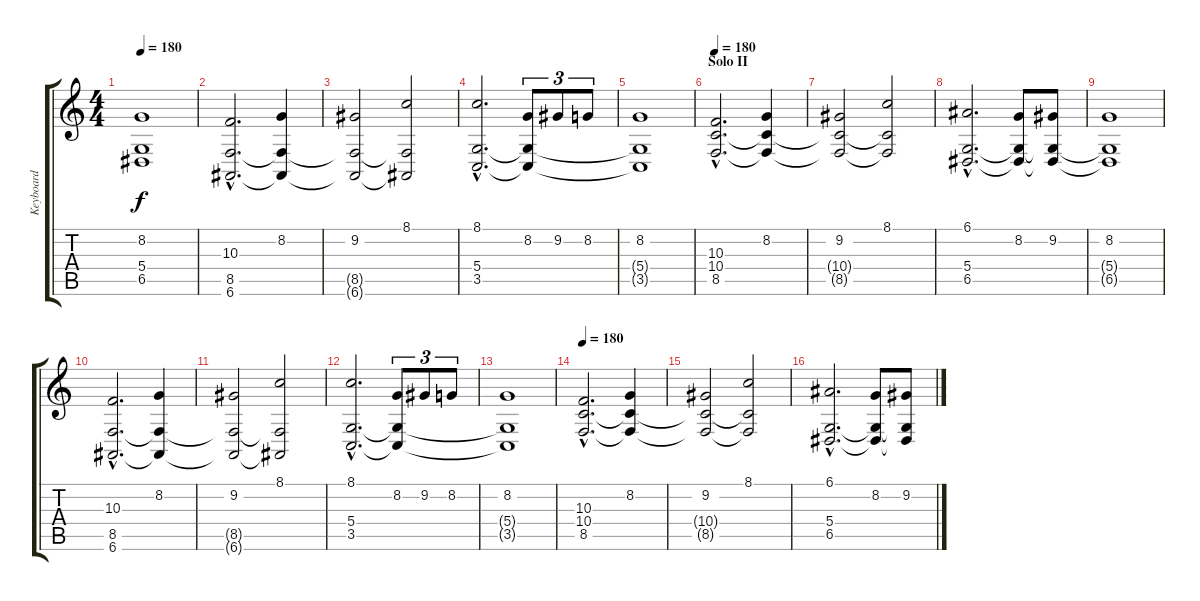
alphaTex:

\track ("Keyboard" "Keyboard") {instrument pad4choir}
\staff {score tabs}
\tuning (E4 B3 G3 D3 A2 E2) {hide}
\ts (4 4)
\tempo 180
\clef g2
\ks c
(8.2 5.4{t} 6.5{t}).1{dy f} |
(10.3{hac} 8.5{hac} 6.6{hac}).2{d} (8.2 8.5{t} 6.6{t}).4 |
(9.2 8.5{t} 6.6{t}).2 (8.1 8.5{t} 6.6{t}).2 |
(8.1{hac} 5.4{hac} 3.5{hac}).2{d} (8.2 5.4{t} 3.5{t}).8{tu (3 2)} 9.2.8{tu (3 2)} 8.2.8{tu (3 2)} |
(8.2 5.4{t} 3.5{t}).1 |
\section ("" "Solo II")
\tempo 180
(10.3{hac} 10.4{hac} 8.5{hac}).2{d} (8.2 10.4{t} 8.5{t}).4 |
(9.2 10.4{t} 8.5{t}).2 (8.1 10.4{t} 8.5{t}).2 |
(6.1{hac} 5.4{hac} 6.5{hac}).2{d} (8.2 5.4{t} 6.5{t}).8 (9.2 5.4{t} 6.5{t}).8 |
(8.2 5.4{t} 6.5{t}).1 |
(10.3{hac} 8.5{hac} 6.6{hac}).2{d} (8.2 8.5{t} 6.6{t}).4 |
(9.2 8.5{t} 6.6{t}).2 (8.1 8.5{t} 6.6{t}).2 |
(8.1{hac} 5.4{hac} 3.5{hac}).2{d} (8.2 5.4{t} 3.5{t}).8{tu (3 2)} 9.2.8{tu (3 2)} 8.2.8{tu (3 2)} |
(8.2 5.4{t} 3.5{t}).1 |
\tempo 180
(10.3{hac} 10.4{hac} 8.5{hac}).2{d} (8.2 10.4{t} 8.5{t}).4 |
(9.2 10.4{t} 8.5{t}).2 (8.1 10.4{t} 8.5{t}).2 |
(6.1{hac} 5.4{hac} 6.5{hac}).2{d} (8.2 5.4{t} 6.5{t}).8 (9.2 5.4{t} 6.5{t}).8
